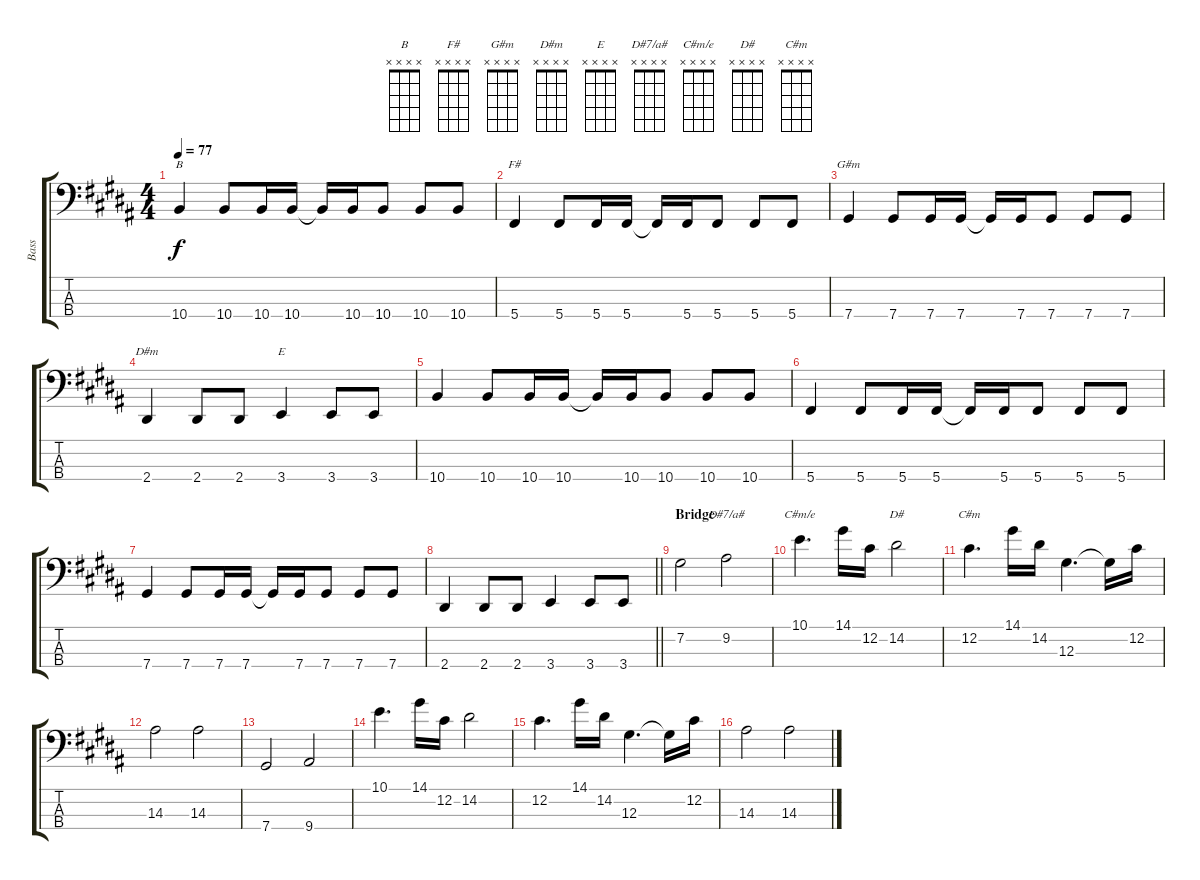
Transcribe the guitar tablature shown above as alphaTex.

\track ("Bass" "Bass") {instrument electricbasspick}
\staff {score tabs}
\tuning (Gb2 Db2 Ab1 Db1) {hide}
\chord ("B" x x x x)
\chord ("F#" x x x x)
\chord ("G#m" x x x x)
\chord ("D#m" x x x x)
\chord ("E" x x x x)
\chord ("D#7/a#" x x x x)
\chord ("C#m/e" x x x x)
\chord ("D#" x x x x)
\chord ("C#m" x x x x)
\ts (4 4)
\tempo 77
\clef f4
\ks g#minor
10.4.4{ch "B" dy f} 10.4.8 10.4.16 10.4.16 10.4{t}.16 10.4.16 10.4.8 10.4.8 10.4.8 |
5.4.4{ch "F#"} 5.4.8 5.4.16 5.4.16 5.4{t}.16 5.4.16 5.4.8 5.4.8 5.4.8 |
7.4.4{ch "G#m"} 7.4.8 7.4.16 7.4.16 7.4{t}.16 7.4.16 7.4.8 7.4.8 7.4.8 |
2.4.4{ch "D#m"} 2.4.8 2.4.8 3.4.4{ch "E"} 3.4.8 3.4.8 |
10.4.4 10.4.8 10.4.16 10.4.16 10.4{t}.16 10.4.16 10.4.8 10.4.8 10.4.8 |
5.4.4 5.4.8 5.4.16 5.4.16 5.4{t}.16 5.4.16 5.4.8 5.4.8 5.4.8 |
7.4.4 7.4.8 7.4.16 7.4.16 7.4{t}.16 7.4.16 7.4.8 7.4.8 7.4.8 |
\barLineRight lightlight
2.4.4 2.4.8 2.4.8 3.4.4 3.4.8 3.4.8 |
\section ("" "Bridge")
7.2.2 9.2.2{ch "D#7/a#"} |
10.1.4{d ch "C#m/e"} 14.1.16 12.2.16 14.2.2{ch "D#"} |
12.2.4{d ch "C#m"} 14.1.16 14.2.16 12.3.4{d} 12.3{t}.16 12.2.16 |
14.3.2 14.3.2 |
7.4.2 9.4.2 |
10.1.4{d} 14.1.16 12.2.16 14.2.2 |
12.2.4{d} 14.1.16 14.2.16 12.3.4{d} 12.3{t}.16 12.2.16 |
14.3.2 14.3.2
